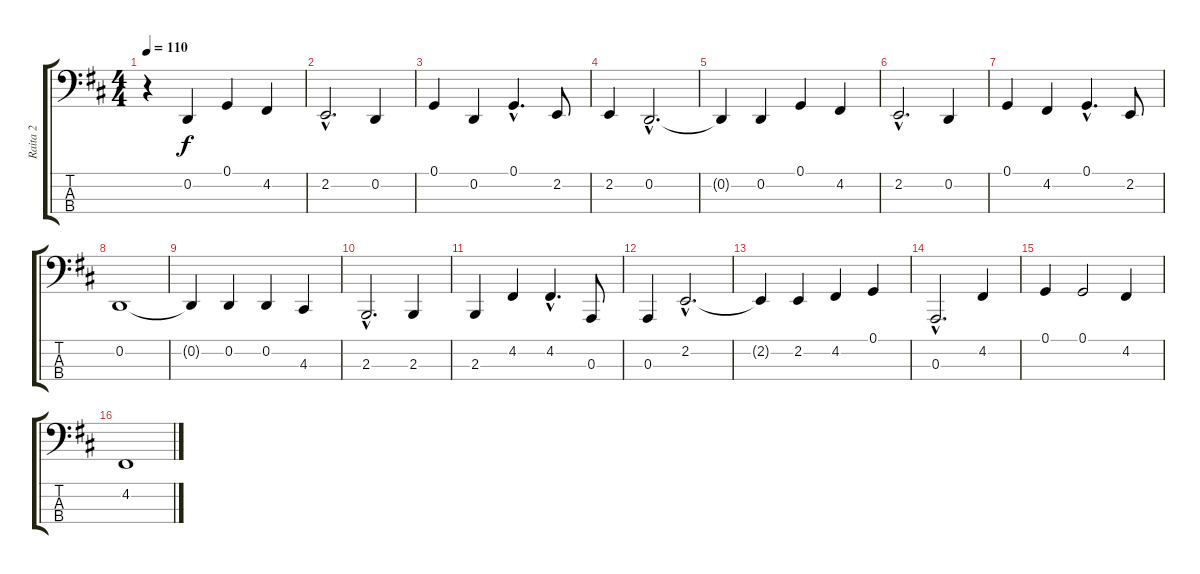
\track ("Raita 2" "Raita 2") {instrument acousticgrandpiano}
\staff {score tabs}
\tuning (G2 D2 A1 E1) {hide}
\ts (4 4)
\tempo 110
\clef f4
\ks d
r.4{dy f instrument acousticgrandpiano} 0.2.4 0.1.4 4.2.4 |
2.2{hac}.2{d} 0.2.4 |
0.1.4 0.2.4 0.1{hac}.4{d} 2.2.8 |
2.2.4 0.2{hac}.2{d} |
0.2{t}.4 0.2.4 0.1.4 4.2.4 |
2.2{hac}.2{d} 0.2.4 |
0.1.4 4.2.4 0.1{hac}.4{d} 2.2.8 |
0.2.1 |
0.2{t}.4 0.2.4 0.2.4 4.3.4 |
2.3{hac}.2{d} 2.3.4 |
2.3.4 4.2.4 4.2{hac}.4{d} 0.3.8 |
0.3.4 2.2{hac}.2{d} |
2.2{t}.4 2.2.4 4.2.4 0.1.4 |
0.3{hac}.2{d} 4.2.4 |
0.1.4 0.1.2 4.2.4 |
4.2.1
